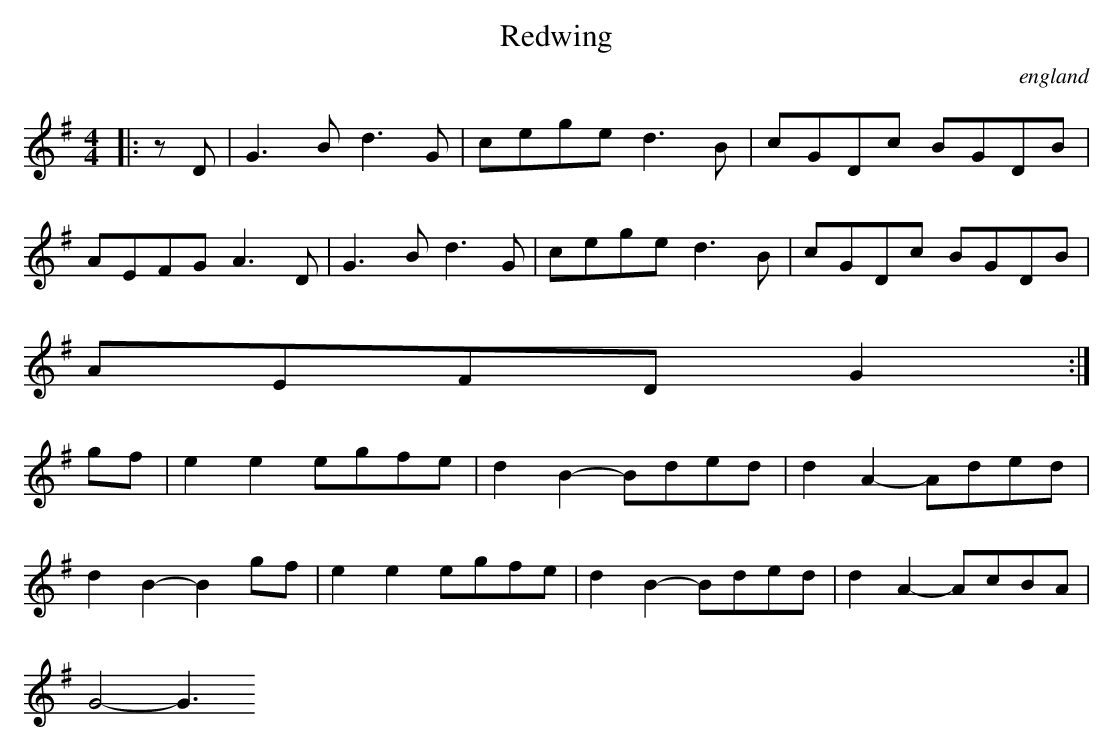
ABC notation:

X:1
T:Redwing
O:england
M:4/4
L:1/8
K:G
|:zD|G3B d3G|cege d3B|cGDc BGDB|
AEFG A3D|G3B d3G|cege d3B|cGDc BGDB|
AEFD G2:|
gf|e2e2egfe|d2B2-Bded|d2A2-Aded|
d2B2-B2gf|e2e2egfe|d2B2-Bded|d2A2-AcBA|
G4-G3
